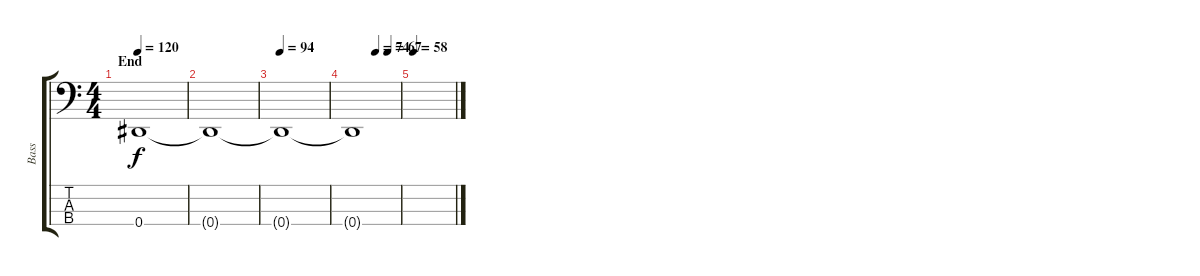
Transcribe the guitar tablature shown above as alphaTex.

\track ("Bass" "Bass") {instrument electricbassfinger}
\staff {score tabs}
\tuning (Gb2 Db2 Ab1 Eb1) {hide}
\ts (4 4)
\section ("" "End")
\tempo 120
\clef f4
\ks c
0.4.1{dy f} |
0.4{t}.1 |
\tempo 94
0.4{t}.1 |
\tempo (74 0.5)
\tempo (67 0.75)
0.4{t}.1 |
\tempo 58
